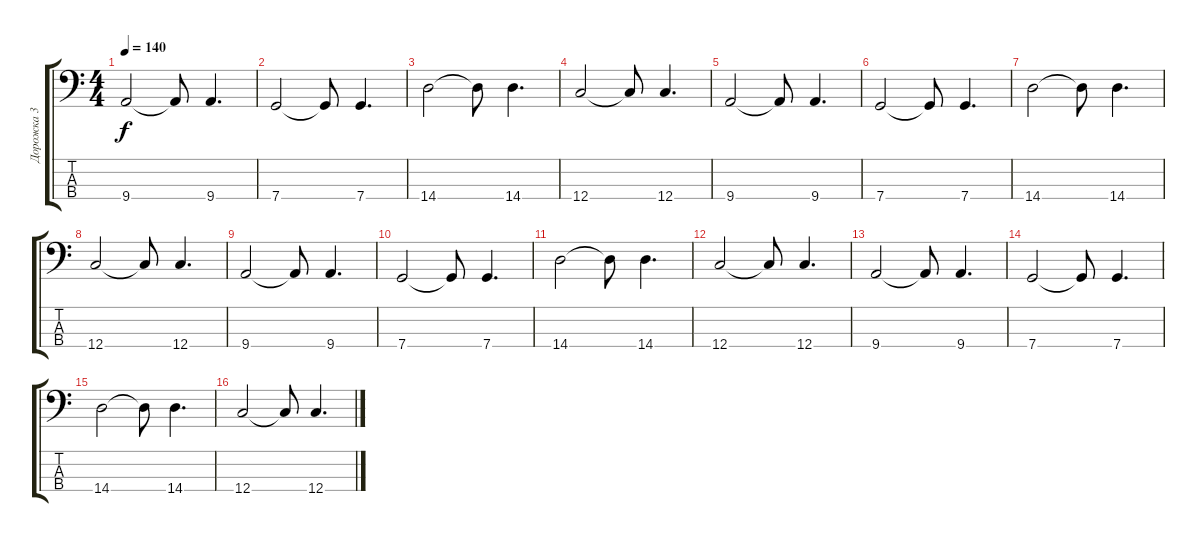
\track ("Дорожка 3" "Дорожка 3") {instrument electricbassfinger}
\staff {score tabs}
\tuning (F2 C2 G1 C1) {hide}
\ts (4 4)
\tempo 140
\clef f4
\ks c
9.4.2{dy f} 9.4{t}.8 9.4.4{d} |
7.4.2 7.4{t}.8 7.4.4{d} |
14.4.2 14.4{t}.8 14.4.4{d} |
12.4.2 12.4{t}.8 12.4.4{d} |
9.4.2 9.4{t}.8 9.4.4{d} |
7.4.2 7.4{t}.8 7.4.4{d} |
14.4.2 14.4{t}.8 14.4.4{d} |
12.4.2 12.4{t}.8 12.4.4{d} |
9.4.2 9.4{t}.8 9.4.4{d} |
7.4.2 7.4{t}.8 7.4.4{d} |
14.4.2 14.4{t}.8 14.4.4{d} |
12.4.2 12.4{t}.8 12.4.4{d} |
9.4.2 9.4{t}.8 9.4.4{d} |
7.4.2 7.4{t}.8 7.4.4{d} |
14.4.2 14.4{t}.8 14.4.4{d} |
12.4.2 12.4{t}.8 12.4.4{d}
